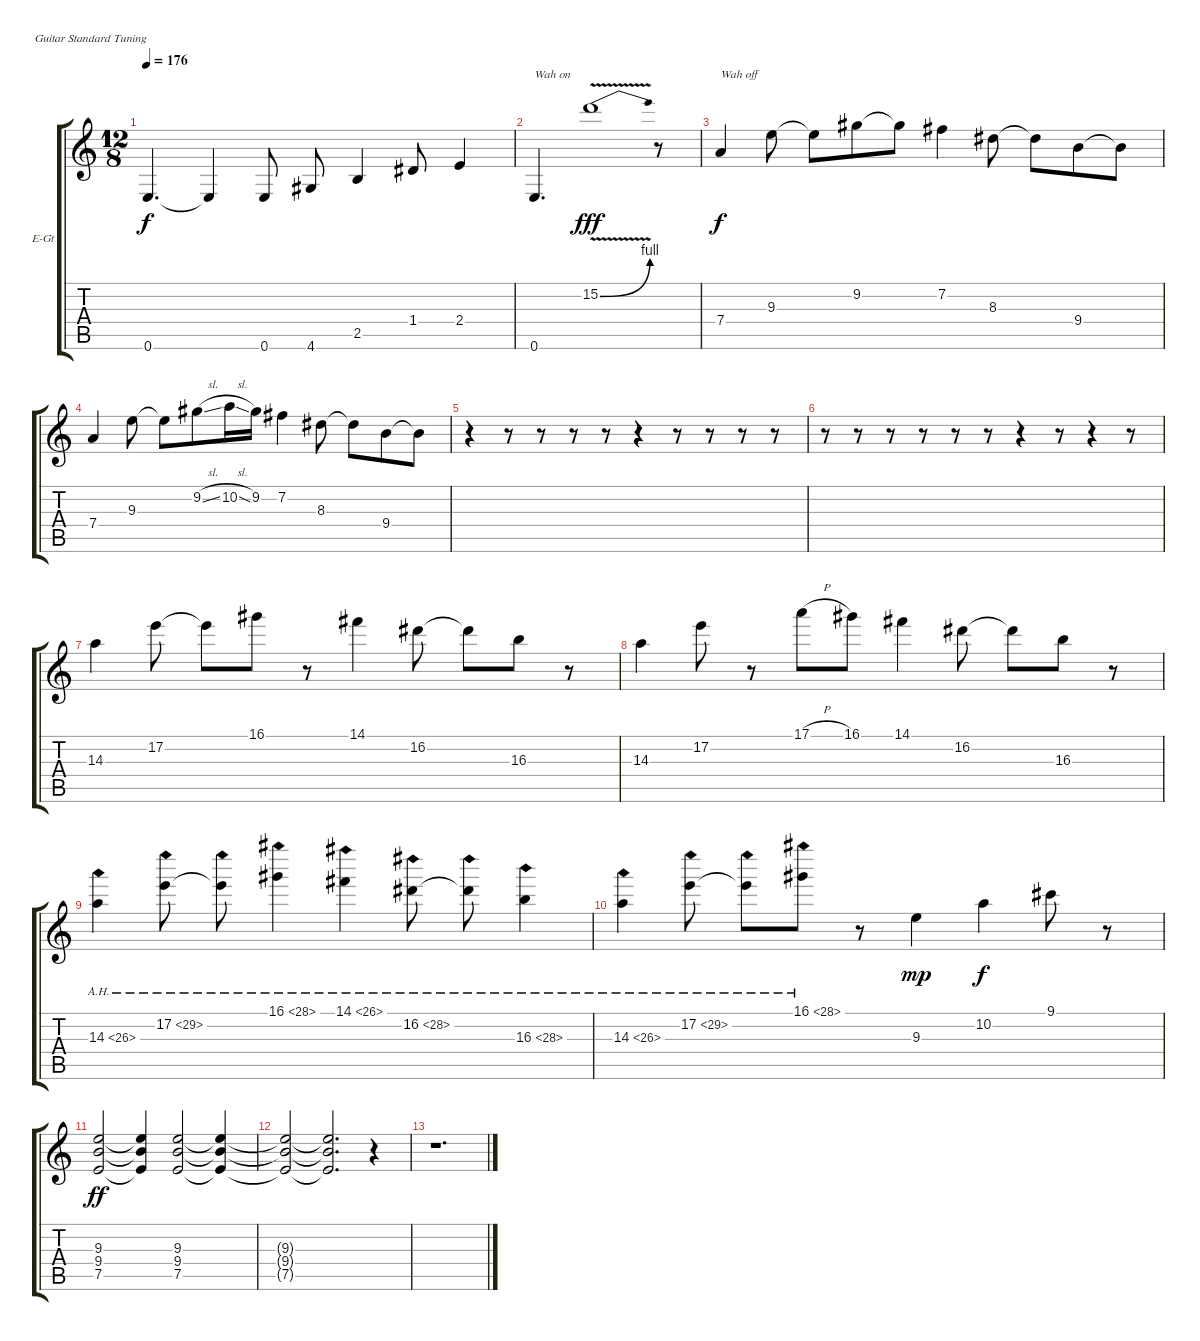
\defaultSystemsLayout 4
\bracketExtendMode groupsimilarinstruments
\firstSystemTrackNameOrientation horizontal
\otherSystemsTrackNameOrientation horizontal
\track ("Lead" "E-Gt") {instrument distortionguitar}
\staff {score tabs}
\tuning (E4 B3 G3 D3 A2 E2)
\ts (12 8)
\tempo 176
\clef g2
\ks c
0.6.4{d dy f} 0.6{t}.4 0.6.8 4.6.8 2.5.4 1.4.8 2.4.4 |
0.6.4{d txt "Wah on"} 15.2{be (bend 0 0 7.199999999999999 4) v}.1{dy fff} r.8 |
7.4.4{txt "Wah off" dy f} 9.3.8 9.3{t}.8 9.2.8 9.2{t}.8 7.2.4 8.3.8 8.3{t}.8 9.4.8 9.4{t}.8 |
7.4.4 9.3.8 9.3{t}.8 9.2{sl}.8 10.2{sl}.16 9.2.16 7.2.4 8.3.8 8.3{t}.8 9.4.8 9.4{t}.8 |
r.4 r.8 r.8 r.8 r.8 r.4 r.8 r.8 r.8 r.8 |
r.8 r.8 r.8 r.8 r.8 r.8 r.4 r.8 r.4 r.8 |
14.3.4 17.2.8 17.2{t}.8 16.1.8 r.8 14.1.4 16.2.8 16.2{t}.8 16.3.8 r.8 |
14.3.4 17.2.8 r.8 17.1{h}.8 16.1.8 14.1.4 16.2.8 16.2{t}.8 16.3.8 r.8 |
14.3{ah 12}.4 17.2{ah 12}.8 17.2{ah 12 t}.8 16.1{ah 12}.4 14.1{ah 12}.4 16.2{ah 12}.8 16.2{ah 12 t}.8 16.3{ah 12}.4 |
\scale
0.48 14.3{ah 12}.4 17.2{ah 12}.8 17.2{ah 12 t}.8 16.1{ah 12}.8 r.8 9.3.4{dy mp} 10.2.4{dy f} 9.1.8 r.8 |
\scale
0.224 (9.3 9.4 7.5).2{dy ff} (7.5{t} 9.3{t} 9.4{t}).4 (9.3 9.4 7.5).2 (9.3{t} 9.4{t} 7.5{t}).4 |
\scale
0.149396 (7.5{t} 9.3{t} 9.4{t}).2 (9.4{t} 7.5{t} 9.3{t}).2{d} r.4 |
\scale
0.146643 r.1{d}
